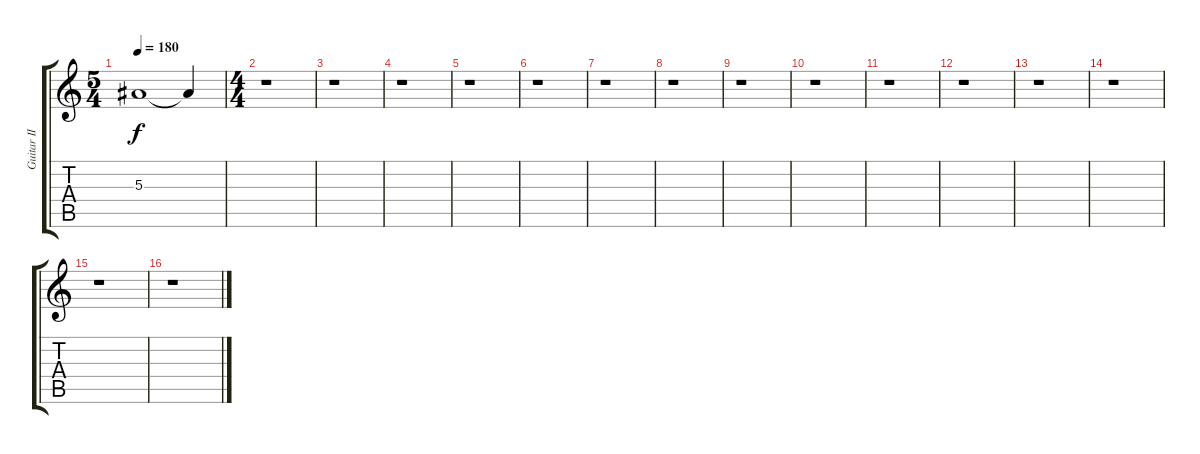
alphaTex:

\track ("Guitar II" "Guitar II") {instrument overdrivenguitar}
\staff {score tabs}
\tuning (D4 A3 F3 C3 G2 C2) {hide}
\ts (5 4)
\tempo 180
\clef g2
\ks c
5.3{t}.1{dy f} 5.3{t}.4 |
\ts (4 4)
r.1 |
r.1 |
r.1 |
r.1 |
r.1 |
r.1 |
r.1 |
r.1 |
r.1 |
r.1 |
r.1 |
r.1 |
r.1 |
r.1 |
r.1
